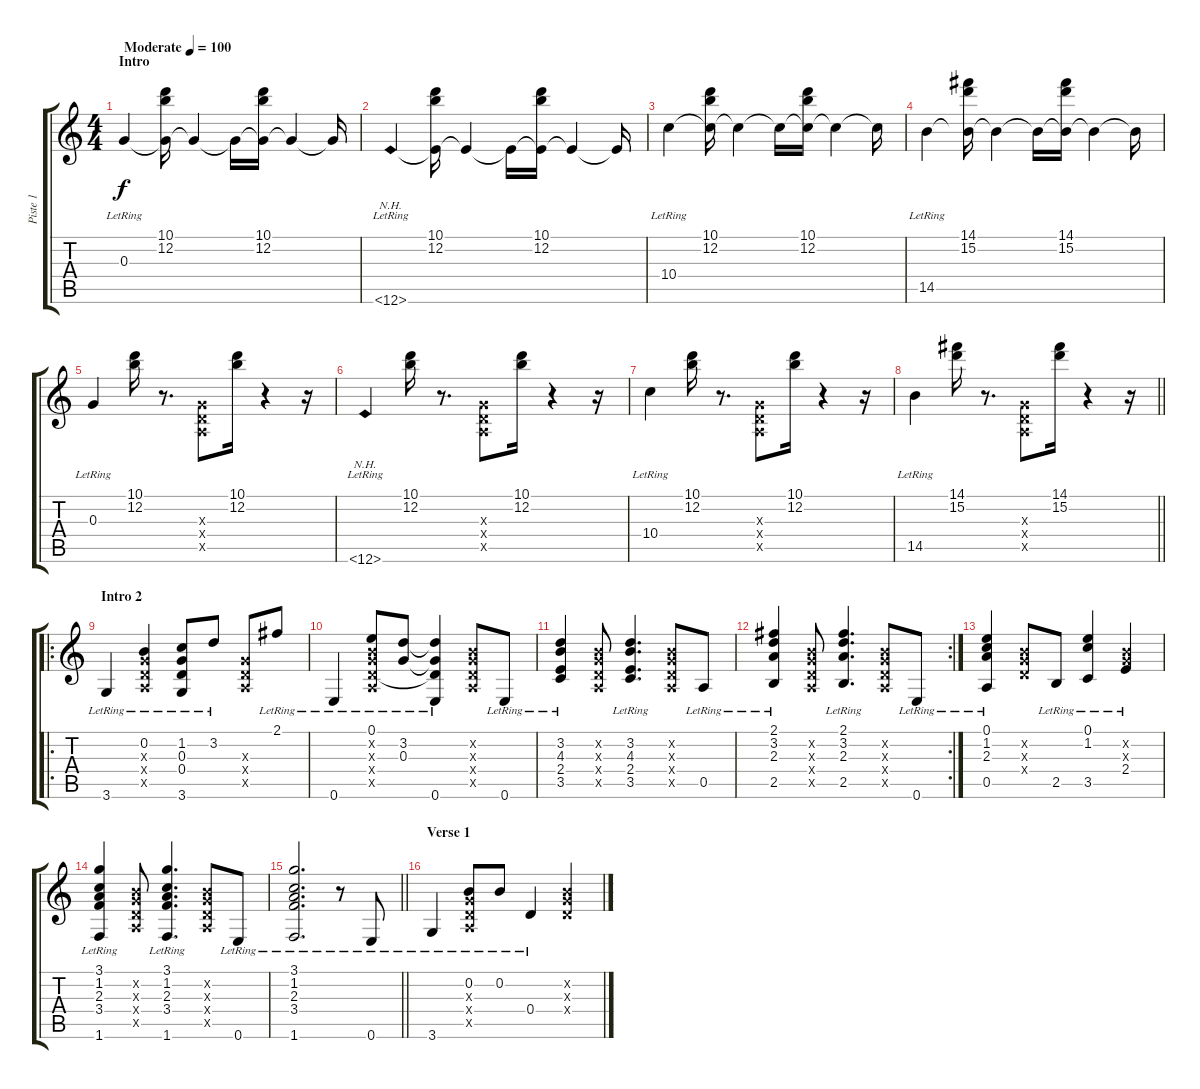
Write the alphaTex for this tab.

\track ("Piste 1" "Piste 1") {instrument acousticguitarnylon}
\staff {score tabs}
\tuning (E4 B3 G3 D3 A2 E2) {hide}
\ts (4 4)
\section ("" "Intro")
\tempo (100 "Moderate")
\clef g2
\ks c
0.3{lr}.4{dy f instrument acousticguitarnylon} (10.1 12.2 0.3{t}).16 0.3{t}.4 0.3{t}.16 (10.1 12.2 0.3{t}).16 0.3{t}.4 0.3{t}.16 |
12.6{nh lr}.4 (10.1 12.2 12.6{t}).16 12.6{t}.4 12.6{t}.16 (10.1 12.2 12.6{t}).16 12.6{t}.4 12.6{t}.16 |
10.4{lr}.4 (10.1 12.2 10.4{t}).16 10.4{t}.4 10.4{t}.16 (10.1 12.2 10.4{t}).16 10.4{t}.4 10.4{t}.16 |
14.5{lr}.4 (14.1 15.2 14.5{t}).16 14.5{t}.4 14.5{t}.16 (14.1 15.2 14.5{t}).16 14.5{t}.4 14.5{t}.16 |
0.3{lr}.4 (10.1 12.2).16 r.8{d} (0.3{x} 0.4{x} 0.5{x}).8 (10.1 12.2).16 r.4 r.16 |
12.6{nh lr}.4 (10.1 12.2).16 r.8{d} (0.3{x} 0.4{x} 0.5{x}).8 (10.1 12.2).16 r.4 r.16 |
10.4{lr}.4 (10.1 12.2).16 r.8{d} (0.3{x} 0.4{x} 0.5{x}).8 (10.1 12.2).16 r.4 r.16 |
\barLineRight lightlight
14.5{lr}.4 (14.1 15.2).16 r.8{d} (0.3{x} 0.4{x} 0.5{x}).8 (14.1 15.2).16 r.4 r.16 |
\ro
\section ("" "Intro 2")
3.6{lr}.4 (0.2{lr} 0.3{x} 0.4{x} 0.5{x}).4 (1.2{lr} 0.3{lr} 0.4{lr} 3.6{lr}).8 3.2{lr}.8 (0.3{x} 0.4{x} 0.5{x}).8 2.1{lr}.8 |
0.6{lr}.4 (0.1{lr} 0.2{x} 0.3{x} 0.4{x} 0.5{x}).8 (3.2{lr} 0.3{lr}).8 (3.2{t} 0.3{t} 0.4{t} 0.6{lr}).4 (0.2{x} 0.3{x} 0.4{x} 0.5{x}).8 0.6{lr}.8 |
(3.2{lr} 4.3{lr} 2.4{lr} 3.5{lr}).4 (0.2{x} 0.3{x} 0.4{x} 0.5{x}).8 (3.2{lr} 4.3{lr} 2.4{lr} 3.5{lr}).4{d} (0.2{x} 0.3{x} 0.4{x} 0.5{x}).8 0.5{lr}.8 |
\rc 2
(2.1{lr} 3.2{lr} 2.3{lr} 2.5{lr}).4 (0.2{x} 0.3{x} 0.4{x} 0.5{x}).8 (2.1{lr} 3.2{lr} 2.3{lr} 2.5{lr}).4{d} (0.2{x} 0.3{x} 0.4{x} 0.5{x}).8 0.6{lr}.8 |
(0.1{lr} 1.2{lr} 2.3{lr} 0.5{lr}).4 (0.2{x} 0.3{x} 0.4{x}).8 2.5{lr}.8 (0.1{lr} 1.2{lr} 3.5{lr}).4 (0.2{x} 0.3{x} 2.4{lr}).4 |
(3.1{lr} 1.2{lr} 2.3{lr} 3.4{lr} 1.6{lr}).4 (0.2{x} 0.3{x} 0.4{x} 0.5{x}).8 (3.1{lr} 1.2{lr} 2.3{lr} 3.4{lr} 1.6{lr}).4{d} (0.2{x} 0.3{x} 0.4{x} 0.5{x}).8 0.6{lr}.8 |
\barLineRight lightlight
(3.1{lr} 1.2{lr} 2.3{lr} 3.4{lr} 1.6{lr}).2{d} r.8 0.6{lr}.8 |
\section ("" "Verse 1")
3.6{lr}.4 (0.2{lr} 0.3{x} 0.4{x} 0.5{x}).8 0.2{lr}.8 0.4{lr}.4 (0.2{x} 0.3{x} 0.4{x}).4
